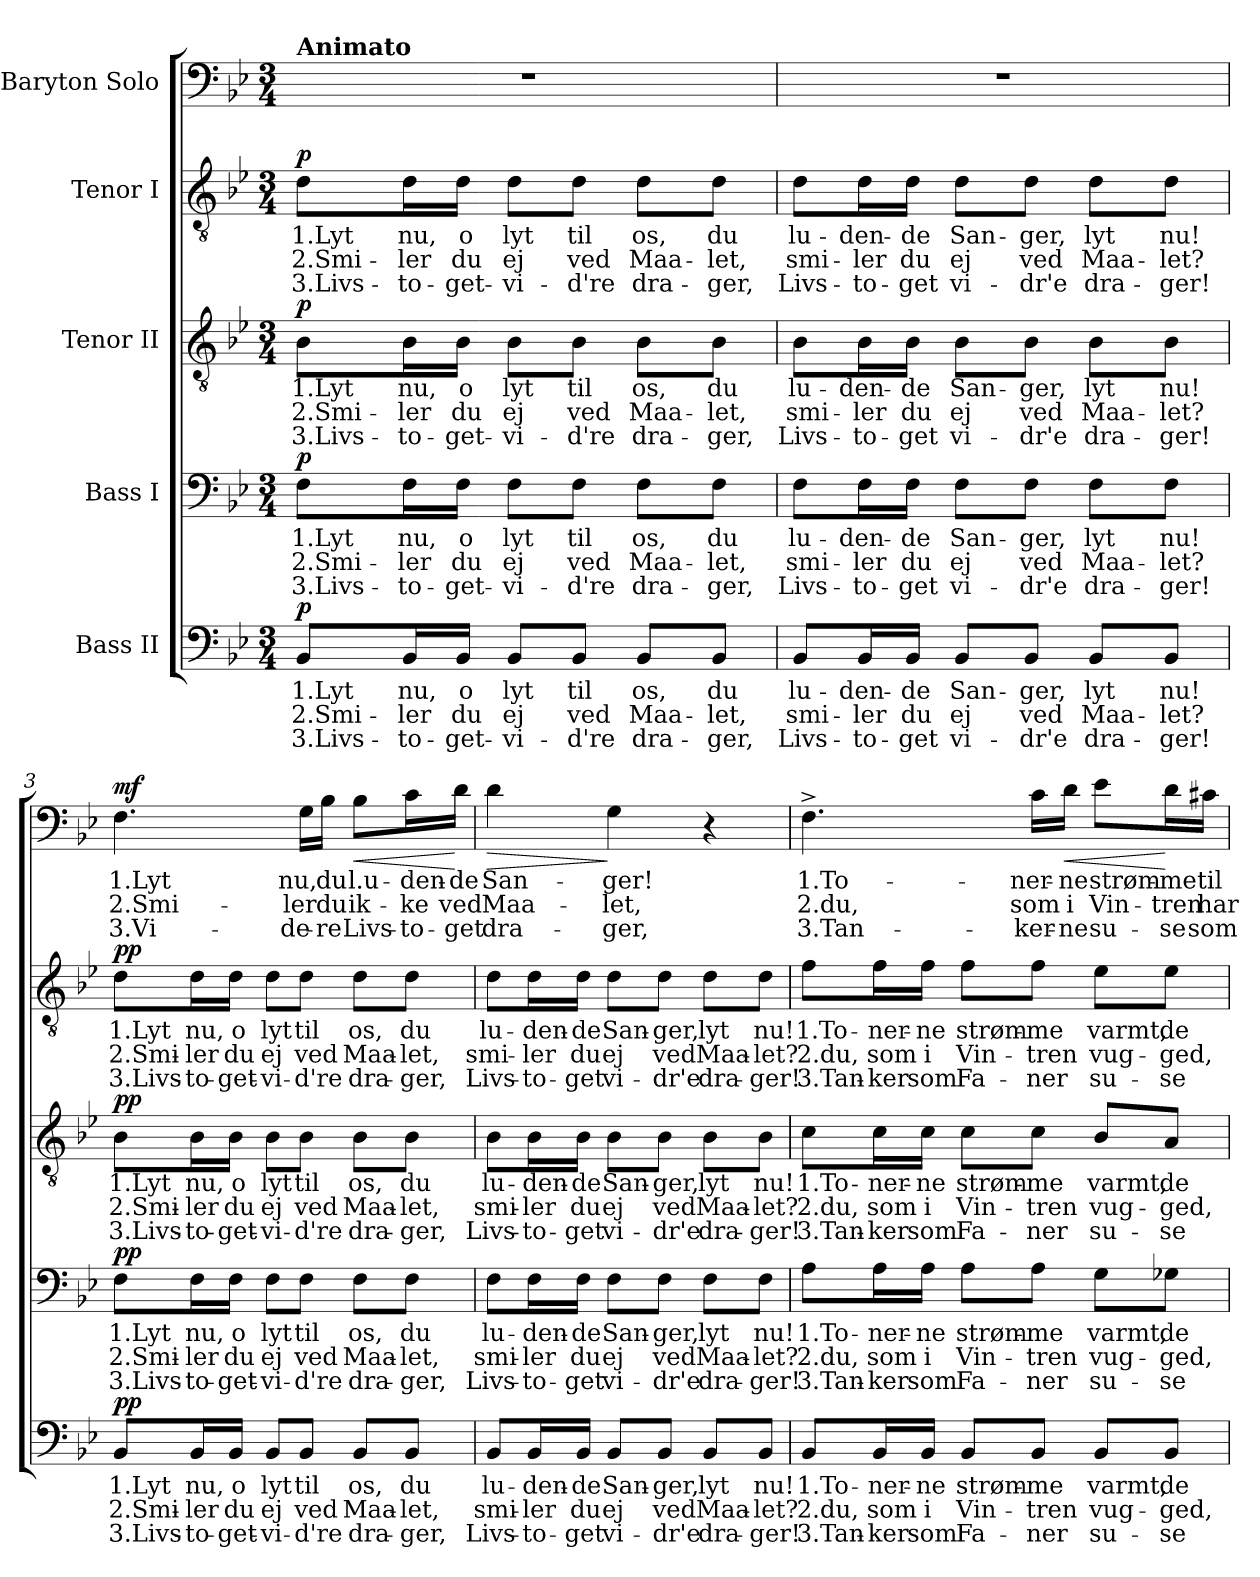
**kern	**text	**text	**text	**dynam	**kern	**text	**text	**text	**dynam	**kern	**text	**text	**text	**dynam	**kern	**text	**text	**text	**dynam	**kern	**text	**text	**text	**dynam
*part5	*part5	*part5	*part5	*part5	*part4	*part4	*part4	*part4	*part4	*part3	*part3	*part3	*part3	*part3	*part2	*part2	*part2	*part2	*part2	*part1	*part1	*part1	*part1	*part1
*staff5	*staff5	*staff5	*staff5	*staff5	*staff4	*staff4	*staff4	*staff4	*staff4	*staff3	*staff3	*staff3	*staff3	*staff3	*staff2	*staff2	*staff2	*staff2	*staff2	*staff1	*staff1	*staff1	*staff1	*staff1
*I"Bass II	*	*	*	*	*I"Bass I	*	*	*	*	*I"Tenor II	*	*	*	*	*I"Tenor I	*	*	*	*	*I"Baryton Solo	*	*	*	*
*clefF4	*	*	*	*	*clefF4	*	*	*	*	*clefGv2	*	*	*	*	*clefGv2	*	*	*	*	*clefF4	*	*	*	*
*k[b-e-]	*	*	*	*	*k[b-e-]	*	*	*	*	*k[b-e-]	*	*	*	*	*k[b-e-]	*	*	*	*	*k[b-e-]	*	*	*	*
*M3/4	*	*	*	*	*M3/4	*	*	*	*	*M3/4	*	*	*	*	*M3/4	*	*	*	*	*M3/4	*	*	*	*
=1	=1	=1	=1	=1	=1	=1	=1	=1	=1	=1	=1	=1	=1	=1	=1	=1	=1	=1	=1	=1	=1	=1	=1	=1
!	!	!	!	!	!	!	!	!	!	!	!	!	!	!	!	!	!	!	!	!LO:TX:a:B:t=Animato	!	!	!	!
!	!LO:LY:b	!LO:LY:b	!LO:LY:b	!LO:DY:a	!	!LO:LY:b	!LO:LY:b	!LO:LY:b	!LO:DY:a	!	!LO:LY:b	!LO:LY:b	!LO:LY:b	!LO:DY:a	!	!LO:LY:b	!LO:LY:b	!LO:LY:b	!LO:DY:a	!	!	!	!	!
8BB-/L	1.Lyt	2.Smi-	3.Livs-	p	8F\L	1.Lyt	2.Smi-	3.Livs-	p	8B-\L	1.Lyt	2.Smi-	3.Livs-	p	8d\L	1.Lyt	2.Smi-	3.Livs-	p	2.r	.	.	.	.
!	!LO:LY:b	!LO:LY:b	!LO:LY:b	!	!	!LO:LY:b	!LO:LY:b	!LO:LY:b	!	!	!LO:LY:b	!LO:LY:b	!LO:LY:b	!	!	!LO:LY:b	!LO:LY:b	!LO:LY:b	!	!	!	!	!	!
16BB-/L	nu,	-ler	-to-	.	16F\L	nu,	-ler	-to-	.	16B-\L	nu,	-ler	-to-	.	16d\L	nu,	-ler	-to-	.	.	.	.	.	.
!	!LO:LY:b	!LO:LY:b	!LO:LY:b	!	!	!LO:LY:b	!LO:LY:b	!LO:LY:b	!	!	!LO:LY:b	!LO:LY:b	!LO:LY:b	!	!	!LO:LY:b	!LO:LY:b	!LO:LY:b	!	!	!	!	!	!
16BB-/JJ	o	du	-get-	.	16F\JJ	o	du	-get-	.	16B-\JJ	o	du	-get-	.	16d\JJ	o	du	-get-	.	.	.	.	.	.
!	!LO:LY:b	!LO:LY:b	!LO:LY:b	!	!	!LO:LY:b	!LO:LY:b	!LO:LY:b	!	!	!LO:LY:b	!LO:LY:b	!LO:LY:b	!	!	!LO:LY:b	!LO:LY:b	!LO:LY:b	!	!	!	!	!	!
8BB-/L	lyt	ej	-vi-	.	8F\L	lyt	ej	-vi-	.	8B-\L	lyt	ej	-vi-	.	8d\L	lyt	ej	-vi-	.	.	.	.	.	.
!	!LO:LY:b	!LO:LY:b	!LO:LY:b	!	!	!LO:LY:b	!LO:LY:b	!LO:LY:b	!	!	!LO:LY:b	!LO:LY:b	!LO:LY:b	!	!	!LO:LY:b	!LO:LY:b	!LO:LY:b	!	!	!	!	!	!
8BB-/J	til	ved	-d're	.	8F\J	til	ved	-d're	.	8B-\J	til	ved	-d're	.	8d\J	til	ved	-d're	.	.	.	.	.	.
!	!LO:LY:b	!LO:LY:b	!LO:LY:b	!	!	!LO:LY:b	!LO:LY:b	!LO:LY:b	!	!	!LO:LY:b	!LO:LY:b	!LO:LY:b	!	!	!LO:LY:b	!LO:LY:b	!LO:LY:b	!	!	!	!	!	!
8BB-/L	os,	Maa-	dra-	.	8F\L	os,	Maa-	dra-	.	8B-\L	os,	Maa-	dra-	.	8d\L	os,	Maa-	dra-	.	.	.	.	.	.
!	!LO:LY:b	!LO:LY:b	!LO:LY:b	!	!	!LO:LY:b	!LO:LY:b	!LO:LY:b	!	!	!LO:LY:b	!LO:LY:b	!LO:LY:b	!	!	!LO:LY:b	!LO:LY:b	!LO:LY:b	!	!	!	!	!	!
8BB-/J	du	-let,	-ger,	.	8F\J	du	-let,	-ger,	.	8B-\J	du	-let,	-ger,	.	8d\J	du	-let,	-ger,	.	.	.	.	.	.
=2	=2	=2	=2	=2	=2	=2	=2	=2	=2	=2	=2	=2	=2	=2	=2	=2	=2	=2	=2	=2	=2	=2	=2	=2
!	!LO:LY:b	!LO:LY:b	!LO:LY:b	!	!	!LO:LY:b	!LO:LY:b	!LO:LY:b	!	!	!LO:LY:b	!LO:LY:b	!LO:LY:b	!	!	!LO:LY:b	!LO:LY:b	!LO:LY:b	!	!	!	!	!	!
8BB-/L	lu-	smi-	Livs-	.	8F\L	lu-	smi-	Livs-	.	8B-\L	lu-	smi-	Livs-	.	8d\L	lu-	smi-	Livs-	.	2.r	.	.	.	.
!	!LO:LY:b	!LO:LY:b	!LO:LY:b	!	!	!LO:LY:b	!LO:LY:b	!LO:LY:b	!	!	!LO:LY:b	!LO:LY:b	!LO:LY:b	!	!	!LO:LY:b	!LO:LY:b	!LO:LY:b	!	!	!	!	!	!
16BB-/L	-den-	-ler	-to-	.	16F\L	-den-	-ler	-to-	.	16B-\L	-den-	-ler	-to-	.	16d\L	-den-	-ler	-to-	.	.	.	.	.	.
!	!LO:LY:b	!LO:LY:b	!LO:LY:b	!	!	!LO:LY:b	!LO:LY:b	!LO:LY:b	!	!	!LO:LY:b	!LO:LY:b	!LO:LY:b	!	!	!LO:LY:b	!LO:LY:b	!LO:LY:b	!	!	!	!	!	!
16BB-/JJ	-de	du	-get	.	16F\JJ	-de	du	-get	.	16B-\JJ	-de	du	-get	.	16d\JJ	-de	du	-get	.	.	.	.	.	.
!	!LO:LY:b	!LO:LY:b	!LO:LY:b	!	!	!LO:LY:b	!LO:LY:b	!LO:LY:b	!	!	!LO:LY:b	!LO:LY:b	!LO:LY:b	!	!	!LO:LY:b	!LO:LY:b	!LO:LY:b	!	!	!	!	!	!
8BB-/L	San-	ej	vi-	.	8F\L	San-	ej	vi-	.	8B-\L	San-	ej	vi-	.	8d\L	San-	ej	vi-	.	.	.	.	.	.
!	!LO:LY:b	!LO:LY:b	!LO:LY:b	!	!	!LO:LY:b	!LO:LY:b	!LO:LY:b	!	!	!LO:LY:b	!LO:LY:b	!LO:LY:b	!	!	!LO:LY:b	!LO:LY:b	!LO:LY:b	!	!	!	!	!	!
8BB-/J	-ger,	ved	-dr'e	.	8F\J	-ger,	ved	-dr'e	.	8B-\J	-ger,	ved	-dr'e	.	8d\J	-ger,	ved	-dr'e	.	.	.	.	.	.
!	!LO:LY:b	!LO:LY:b	!LO:LY:b	!	!	!LO:LY:b	!LO:LY:b	!LO:LY:b	!	!	!LO:LY:b	!LO:LY:b	!LO:LY:b	!	!	!LO:LY:b	!LO:LY:b	!LO:LY:b	!	!	!	!	!	!
8BB-/L	lyt	Maa-	dra-	.	8F\L	lyt	Maa-	dra-	.	8B-\L	lyt	Maa-	dra-	.	8d\L	lyt	Maa-	dra-	.	.	.	.	.	.
!	!LO:LY:b	!LO:LY:b	!LO:LY:b	!	!	!LO:LY:b	!LO:LY:b	!LO:LY:b	!	!	!LO:LY:b	!LO:LY:b	!LO:LY:b	!	!	!LO:LY:b	!LO:LY:b	!LO:LY:b	!	!	!	!	!	!
8BB-/J	nu!	-let?	-ger!	.	8F\J	nu!	-let?	-ger!	.	8B-\J	nu!	-let?	-ger!	.	8d\J	nu!	-let?	-ger!	.	.	.	.	.	.
=3	=3	=3	=3	=3	=3	=3	=3	=3	=3	=3	=3	=3	=3	=3	=3	=3	=3	=3	=3	=3	=3	=3	=3	=3
!	!LO:LY:b	!LO:LY:b	!LO:LY:b	!LO:DY:a	!	!LO:LY:b	!LO:LY:b	!LO:LY:b	!LO:DY:a	!	!LO:LY:b	!LO:LY:b	!LO:LY:b	!LO:DY:a	!	!LO:LY:b	!LO:LY:b	!LO:LY:b	!LO:DY:a	!	!LO:LY:b	!LO:LY:b	!LO:LY:b	!LO:DY:a
8BB-/L	1.Lyt	2.Smi-	3.Livs-	pp	8F\L	1.Lyt	2.Smi-	3.Livs-	pp	8B-\L	1.Lyt	2.Smi-	3.Livs-	pp	8d\L	1.Lyt	2.Smi-	3.Livs-	pp	4.F\	1.Lyt	2.Smi-	3.Vi-	mf
!	!LO:LY:b	!LO:LY:b	!LO:LY:b	!	!	!LO:LY:b	!LO:LY:b	!LO:LY:b	!	!	!LO:LY:b	!LO:LY:b	!LO:LY:b	!	!	!LO:LY:b	!LO:LY:b	!LO:LY:b	!	!	!	!	!	!
16BB-/L	nu,	-ler	-to-	.	16F\L	nu,	-ler	-to-	.	16B-\L	nu,	-ler	-to-	.	16d\L	nu,	-ler	-to-	.	.	.	.	.	.
!	!LO:LY:b	!LO:LY:b	!LO:LY:b	!	!	!LO:LY:b	!LO:LY:b	!LO:LY:b	!	!	!LO:LY:b	!LO:LY:b	!LO:LY:b	!	!	!LO:LY:b	!LO:LY:b	!LO:LY:b	!	!	!	!	!	!
16BB-/JJ	o	du	-get-	.	16F\JJ	o	du	-get-	.	16B-\JJ	o	du	-get-	.	16d\JJ	o	du	-get-	.	.	.	.	.	.
!	!LO:LY:b	!LO:LY:b	!LO:LY:b	!	!	!LO:LY:b	!LO:LY:b	!LO:LY:b	!	!	!LO:LY:b	!LO:LY:b	!LO:LY:b	!	!	!LO:LY:b	!LO:LY:b	!LO:LY:b	!	!	!	!	!	!
8BB-/L	lyt	ej	-vi-	.	8F\L	lyt	ej	-vi-	.	8B-\L	lyt	ej	-vi-	.	8d\L	lyt	ej	-vi-	.	.	.	.	.	.
!	!LO:LY:b	!LO:LY:b	!LO:LY:b	!	!	!LO:LY:b	!LO:LY:b	!LO:LY:b	!	!	!LO:LY:b	!LO:LY:b	!LO:LY:b	!	!	!LO:LY:b	!LO:LY:b	!LO:LY:b	!	!	!LO:LY:b	!LO:LY:b	!LO:LY:b	!
8BB-/J	til	ved	-d're	.	8F\J	til	ved	-d're	.	8B-\J	til	ved	-d're	.	8d\J	til	ved	-d're	.	16G\LL	nu,	-ler	-de-	.
!	!	!	!	!	!	!	!	!	!	!	!	!	!	!	!	!	!	!	!	!	!LO:LY:b	!LO:LY:b	!LO:LY:b	!
.	.	.	.	.	.	.	.	.	.	.	.	.	.	.	.	.	.	.	.	16B-\JJ	du	du	-re	.
!	!LO:LY:b	!LO:LY:b	!LO:LY:b	!	!	!LO:LY:b	!LO:LY:b	!LO:LY:b	!	!	!LO:LY:b	!LO:LY:b	!LO:LY:b	!	!	!LO:LY:b	!LO:LY:b	!LO:LY:b	!	!	!LO:LY:b	!LO:LY:b	!LO:LY:b	!LO:HP:b
8BB-/L	os,	Maa-	dra-	.	8F\L	os,	Maa-	dra-	.	8B-\L	os,	Maa-	dra-	.	8d\L	os,	Maa-	dra-	.	8B-\L	l.u-	ik-	Livs-	<
!	!LO:LY:b	!LO:LY:b	!LO:LY:b	!	!	!LO:LY:b	!LO:LY:b	!LO:LY:b	!	!	!LO:LY:b	!LO:LY:b	!LO:LY:b	!	!	!LO:LY:b	!LO:LY:b	!LO:LY:b	!	!	!LO:LY:b	!LO:LY:b	!LO:LY:b	!
8BB-/J	du	-let,	-ger,	.	8F\J	du	-let,	-ger,	.	8B-\J	du	-let,	-ger,	.	8d\J	du	-let,	-ger,	.	16c\L	-den-	-ke	-to-	.
!	!	!	!	!	!	!	!	!	!	!	!	!	!	!	!	!	!	!	!	!	!LO:LY:b	!LO:LY:b	!LO:LY:b	!
.	.	.	.	.	.	.	.	.	.	.	.	.	.	.	.	.	.	.	.	16d\JJ	-de	ved	-get	[
=4	=4	=4	=4	=4	=4	=4	=4	=4	=4	=4	=4	=4	=4	=4	=4	=4	=4	=4	=4	=4	=4	=4	=4	=4
!	!LO:LY:b	!LO:LY:b	!LO:LY:b	!	!	!LO:LY:b	!LO:LY:b	!LO:LY:b	!	!	!LO:LY:b	!LO:LY:b	!LO:LY:b	!	!	!LO:LY:b	!LO:LY:b	!LO:LY:b	!	!	!LO:LY:b	!LO:LY:b	!LO:LY:b	!LO:HP:b
8BB-/L	lu-	smi-	Livs-	.	8F\L	lu-	smi-	Livs-	.	8B-\L	lu-	smi-	Livs-	.	8d\L	lu-	smi-	Livs-	.	4d\	San-	Maa-	dra-	>
!	!LO:LY:b	!LO:LY:b	!LO:LY:b	!	!	!LO:LY:b	!LO:LY:b	!LO:LY:b	!	!	!LO:LY:b	!LO:LY:b	!LO:LY:b	!	!	!LO:LY:b	!LO:LY:b	!LO:LY:b	!	!	!	!	!	!
16BB-/L	-den-	-ler	-to-	.	16F\L	-den-	-ler	-to-	.	16B-\L	-den-	-ler	-to-	.	16d\L	-den-	-ler	-to-	.	.	.	.	.	.
!	!LO:LY:b	!LO:LY:b	!LO:LY:b	!	!	!LO:LY:b	!LO:LY:b	!LO:LY:b	!	!	!LO:LY:b	!LO:LY:b	!LO:LY:b	!	!	!LO:LY:b	!LO:LY:b	!LO:LY:b	!	!	!	!	!	!
16BB-/JJ	-de	du	-get	.	16F\JJ	-de	du	-get	.	16B-\JJ	-de	du	-get	.	16d\JJ	-de	du	-get	.	.	.	.	.	.
!	!LO:LY:b	!LO:LY:b	!LO:LY:b	!	!	!LO:LY:b	!LO:LY:b	!LO:LY:b	!	!	!LO:LY:b	!LO:LY:b	!LO:LY:b	!	!	!LO:LY:b	!LO:LY:b	!LO:LY:b	!	!	!LO:LY:b	!LO:LY:b	!LO:LY:b	!
8BB-/L	San-	ej	vi-	.	8F\L	San-	ej	vi-	.	8B-\L	San-	ej	vi-	.	8d\L	San-	ej	vi-	.	4G\	-ger!	-let,	-ger,	]
!	!LO:LY:b	!LO:LY:b	!LO:LY:b	!	!	!LO:LY:b	!LO:LY:b	!LO:LY:b	!	!	!LO:LY:b	!LO:LY:b	!LO:LY:b	!	!	!LO:LY:b	!LO:LY:b	!LO:LY:b	!	!	!	!	!	!
8BB-/J	-ger,	ved	-dr'e	.	8F\J	-ger,	ved	-dr'e	.	8B-\J	-ger,	ved	-dr'e	.	8d\J	-ger,	ved	-dr'e	.	.	.	.	.	.
!	!LO:LY:b	!LO:LY:b	!LO:LY:b	!	!	!LO:LY:b	!LO:LY:b	!LO:LY:b	!	!	!LO:LY:b	!LO:LY:b	!LO:LY:b	!	!	!LO:LY:b	!LO:LY:b	!LO:LY:b	!	!	!	!	!	!
8BB-/L	lyt	Maa-	dra-	.	8F\L	lyt	Maa-	dra-	.	8B-\L	lyt	Maa-	dra-	.	8d\L	lyt	Maa-	dra-	.	4r	.	.	.	.
!	!LO:LY:b	!LO:LY:b	!LO:LY:b	!	!	!LO:LY:b	!LO:LY:b	!LO:LY:b	!	!	!LO:LY:b	!LO:LY:b	!LO:LY:b	!	!	!LO:LY:b	!LO:LY:b	!LO:LY:b	!	!	!	!	!	!
8BB-/J	nu!	-let?	-ger!	.	8F\J	nu!	-let?	-ger!	.	8B-\J	nu!	-let?	-ger!	.	8d\J	nu!	-let?	-ger!	.	.	.	.	.	.
!!LO:PB:g=z
=5	=5	=5	=5	=5	=5	=5	=5	=5	=5	=5	=5	=5	=5	=5	=5	=5	=5	=5	=5	=5	=5	=5	=5	=5
!	!LO:LY:b	!LO:LY:b	!LO:LY:b	!	!	!LO:LY:b	!LO:LY:b	!LO:LY:b	!	!	!LO:LY:b	!LO:LY:b	!LO:LY:b	!	!	!LO:LY:b	!LO:LY:b	!LO:LY:b	!	!	!LO:LY:b	!LO:LY:b	!LO:LY:b	!
8BB-/L	1.To-	2.du,	3.Tan-	.	8A\L	1.To-	2.du,	3.Tan-	.	8c\L	1.To-	2.du,	3.Tan-	.	8f\L	1.To-	2.du,	3.Tan-	.	4.F^\	1.To-	2.du,	3.Tan-	.
!	!LO:LY:b	!LO:LY:b	!LO:LY:b	!	!	!LO:LY:b	!LO:LY:b	!LO:LY:b	!	!	!LO:LY:b	!LO:LY:b	!LO:LY:b	!	!	!LO:LY:b	!LO:LY:b	!LO:LY:b	!	!	!	!	!	!
16BB-/L	-ner-	som	-ker	.	16A\L	-ner-	som	-ker	.	16c\L	-ner-	som	-ker	.	16f\L	-ner-	som	-ker	.	.	.	.	.	.
!	!LO:LY:b	!LO:LY:b	!LO:LY:b	!	!	!LO:LY:b	!LO:LY:b	!LO:LY:b	!	!	!LO:LY:b	!LO:LY:b	!LO:LY:b	!	!	!LO:LY:b	!LO:LY:b	!LO:LY:b	!	!	!	!	!	!
16BB-/JJ	-ne	i	som	.	16A\JJ	-ne	i	som	.	16c\JJ	-ne	i	som	.	16f\JJ	-ne	i	som	.	.	.	.	.	.
!	!LO:LY:b	!LO:LY:b	!LO:LY:b	!	!	!LO:LY:b	!LO:LY:b	!LO:LY:b	!	!	!LO:LY:b	!LO:LY:b	!LO:LY:b	!	!	!LO:LY:b	!LO:LY:b	!LO:LY:b	!	!	!	!	!	!
8BB-/L	strøm-	Vin-	Fa-	.	8A\L	strøm-	Vin-	Fa-	.	8c\L	strøm-	Vin-	Fa-	.	8f\L	strøm-	Vin-	Fa-	.	.	.	.	.	.
!	!LO:LY:b	!LO:LY:b	!LO:LY:b	!	!	!LO:LY:b	!LO:LY:b	!LO:LY:b	!	!	!LO:LY:b	!LO:LY:b	!LO:LY:b	!	!	!LO:LY:b	!LO:LY:b	!LO:LY:b	!	!	!LO:LY:b	!LO:LY:b	!LO:LY:b	!
8BB-/J	-me	-tren	-ner	.	8A\J	-me	-tren	-ner	.	8c\J	-me	-tren	-ner	.	8f\J	-me	-tren	-ner	.	16c\LL	-ner-	som	-ker-	.
!	!	!	!	!	!	!	!	!	!	!	!	!	!	!	!	!	!	!	!	!	!LO:LY:b	!LO:LY:b	!LO:LY:b	!LO:HP:b
.	.	.	.	.	.	.	.	.	.	.	.	.	.	.	.	.	.	.	.	16d\JJ	-ne	i	-ne	<
!	!LO:LY:b	!LO:LY:b	!LO:LY:b	!	!	!LO:LY:b	!LO:LY:b	!LO:LY:b	!	!	!LO:LY:b	!LO:LY:b	!LO:LY:b	!	!	!LO:LY:b	!LO:LY:b	!LO:LY:b	!	!	!LO:LY:b	!LO:LY:b	!LO:LY:b	!
8BB-/L	varmt,	vug-	su-	.	8G\L	varmt,	vug-	su-	.	8B-/L	varmt,	vug-	su-	.	8e-\L	varmt,	vug-	su-	.	8e-\L	strøm-	Vin-	su-	.
!	!LO:LY:b	!LO:LY:b	!LO:LY:b	!	!	!LO:LY:b	!LO:LY:b	!LO:LY:b	!	!	!LO:LY:b	!LO:LY:b	!LO:LY:b	!	!	!LO:LY:b	!LO:LY:b	!LO:LY:b	!	!	!LO:LY:b	!LO:LY:b	!LO:LY:b	!
8BB-/J	de	-ged,	-se	.	8G-X\J	de	-ged,	-se	.	8A/J	de	-ged,	-se	.	8e-\J	de	-ged,	-se	.	16d\L	-me	-tren	-se	[
!	!	!	!	!	!	!	!	!	!	!	!	!	!	!	!	!	!	!	!	!	!LO:LY:b	!LO:LY:b	!LO:LY:b	!
.	.	.	.	.	.	.	.	.	.	.	.	.	.	.	.	.	.	.	.	16c#X\JJ	til-	har	som	.
=	=	=	=	=	=	=	=	=	=	=	=	=	=	=	=	=	=	=	=	=	=	=	=	=
*-	*-	*-	*-	*-	*-	*-	*-	*-	*-	*-	*-	*-	*-	*-	*-	*-	*-	*-	*-	*-	*-	*-	*-	*-
